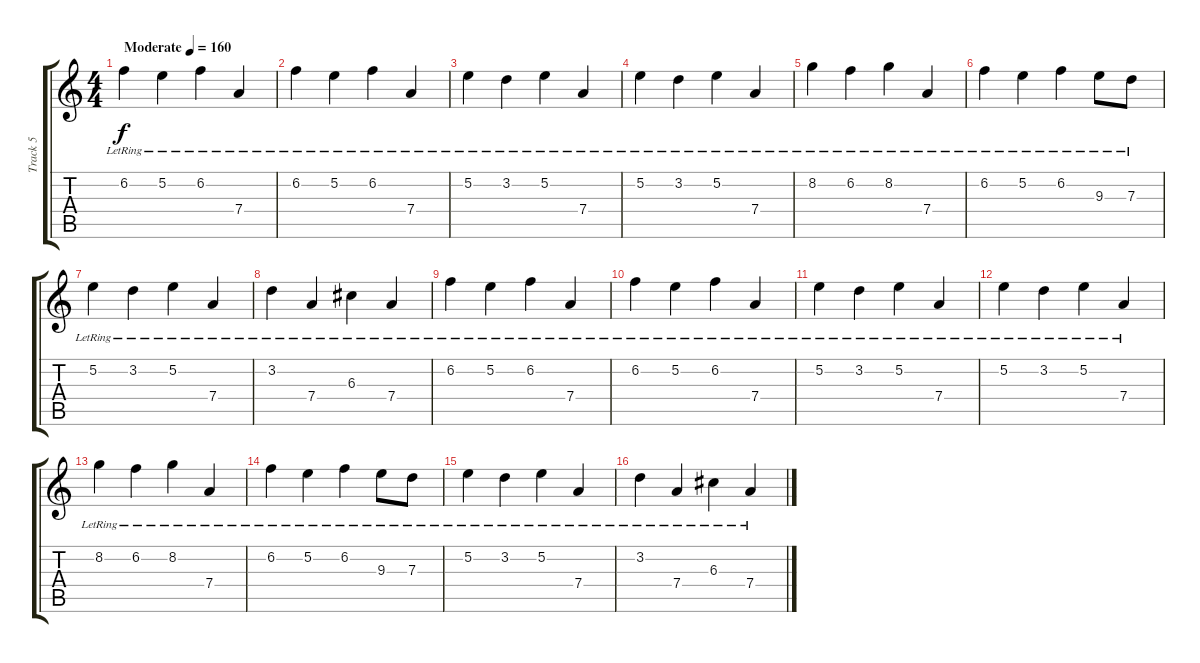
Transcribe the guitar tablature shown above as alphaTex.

\track ("Track 5" "Track 5") {instrument acousticguitarsteel}
\staff {score tabs}
\tuning (E4 B3 G3 D3 A2 E2) {hide}
\ts (4 4)
\tempo (160 "Moderate")
\clef g2
\ks c
6.2{lr}.4{dy f instrument acousticguitarsteel} 5.2{lr}.4 6.2{lr}.4 7.4{lr}.4 |
6.2{lr}.4 5.2{lr}.4 6.2{lr}.4 7.4{lr}.4 |
5.2{lr}.4 3.2{lr}.4 5.2{lr}.4 7.4{lr}.4 |
5.2{lr}.4 3.2{lr}.4 5.2{lr}.4 7.4{lr}.4 |
8.2{lr}.4 6.2{lr}.4 8.2{lr}.4 7.4{lr}.4 |
6.2{lr}.4 5.2{lr}.4 6.2{lr}.4 9.3{lr}.8 7.3{lr}.8 |
5.2{lr}.4 3.2{lr}.4 5.2{lr}.4 7.4{lr}.4 |
3.2{lr}.4 7.4{lr}.4 6.3{lr}.4 7.4{lr}.4 |
6.2{lr}.4 5.2{lr}.4 6.2{lr}.4 7.4{lr}.4 |
6.2{lr}.4 5.2{lr}.4 6.2{lr}.4 7.4{lr}.4 |
5.2{lr}.4 3.2{lr}.4 5.2{lr}.4 7.4{lr}.4 |
5.2{lr}.4 3.2{lr}.4 5.2{lr}.4 7.4{lr}.4 |
8.2{lr}.4 6.2{lr}.4 8.2{lr}.4 7.4{lr}.4 |
6.2{lr}.4 5.2{lr}.4 6.2{lr}.4 9.3{lr}.8 7.3{lr}.8 |
5.2{lr}.4 3.2{lr}.4 5.2{lr}.4 7.4{lr}.4 |
3.2{lr}.4 7.4{lr}.4 6.3{lr}.4 7.4{lr}.4
